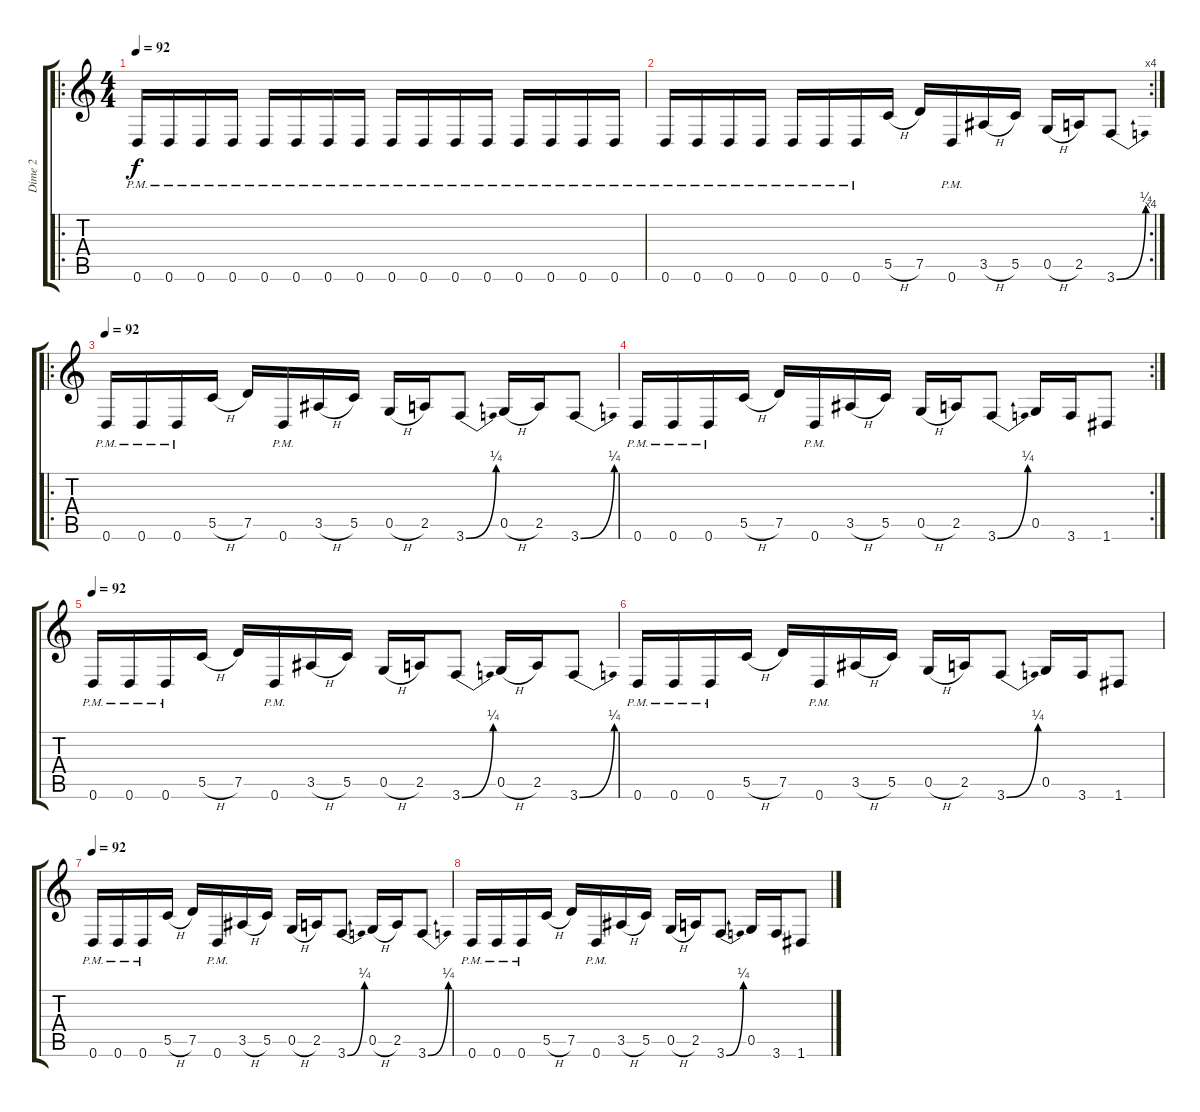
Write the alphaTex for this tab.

\track ("Dime 2" "Dime 2") {instrument distortionguitar}
\staff {score tabs}
\tuning (D4 A3 F3 C3 G2 D2) {hide}
\ro
\ts (4 4)
\tempo 92
\clef g2
\ks c
0.6{pm}.16{dy f} 0.6{pm}.16 0.6{pm}.16 0.6{pm}.16 0.6{pm}.16 0.6{pm}.16 0.6{pm}.16 0.6{pm}.16 0.6{pm}.16 0.6{pm}.16 0.6{pm}.16 0.6{pm}.16 0.6{pm}.16 0.6{pm}.16 0.6{pm}.16 0.6{pm}.16 |
\rc 4
0.6{pm}.16 0.6{pm}.16 0.6{pm}.16 0.6{pm}.16 0.6{pm}.16 0.6{pm}.16 0.6{pm}.16 5.5{h}.16 7.5.16 0.6{pm}.16 3.5{h}.16 5.5.16 0.5{h}.16 2.5.16 3.6{be (bend 0 0 60 1)}.8 |
\ro
\tempo 92
0.6{pm}.16 0.6{pm}.16 0.6{pm}.16 5.5{h}.16 7.5.16 0.6{pm}.16 3.5{h}.16 5.5.16 0.5{h}.16 2.5.16 3.6{be (bend 0 0 60 1)}.8 0.5{h}.16 2.5.16 3.6{be (bend 0 0 60 1)}.8 |
\rc 2
0.6{pm}.16 0.6{pm}.16 0.6{pm}.16 5.5{h}.16 7.5.16 0.6{pm}.16 3.5{h}.16 5.5.16 0.5{h}.16 2.5.16 3.6{be (bend 0 0 60 1)}.8 0.5.16 3.6.16 1.6.8 |
\tempo 92
0.6{pm}.16 0.6{pm}.16 0.6{pm}.16 5.5{h}.16 7.5.16 0.6{pm}.16 3.5{h}.16 5.5.16 0.5{h}.16 2.5.16 3.6{be (bend 0 0 60 1)}.8 0.5{h}.16 2.5.16 3.6{be (bend 0 0 60 1)}.8 |
0.6{pm}.16 0.6{pm}.16 0.6{pm}.16 5.5{h}.16 7.5.16 0.6{pm}.16 3.5{h}.16 5.5.16 0.5{h}.16 2.5.16 3.6{be (bend 0 0 60 1)}.8 0.5.16 3.6.16 1.6.8 |
\tempo 92
0.6{pm}.16 0.6{pm}.16 0.6{pm}.16 5.5{h}.16 7.5.16 0.6{pm}.16 3.5{h}.16 5.5.16 0.5{h}.16 2.5.16 3.6{be (bend 0 0 60 1)}.8 0.5{h}.16 2.5.16 3.6{be (bend 0 0 60 1)}.8 |
0.6{pm}.16 0.6{pm}.16 0.6{pm}.16 5.5{h}.16 7.5.16 0.6{pm}.16 3.5{h}.16 5.5.16 0.5{h}.16 2.5.16 3.6{be (bend 0 0 60 1)}.8 0.5.16 3.6.16 1.6.8
